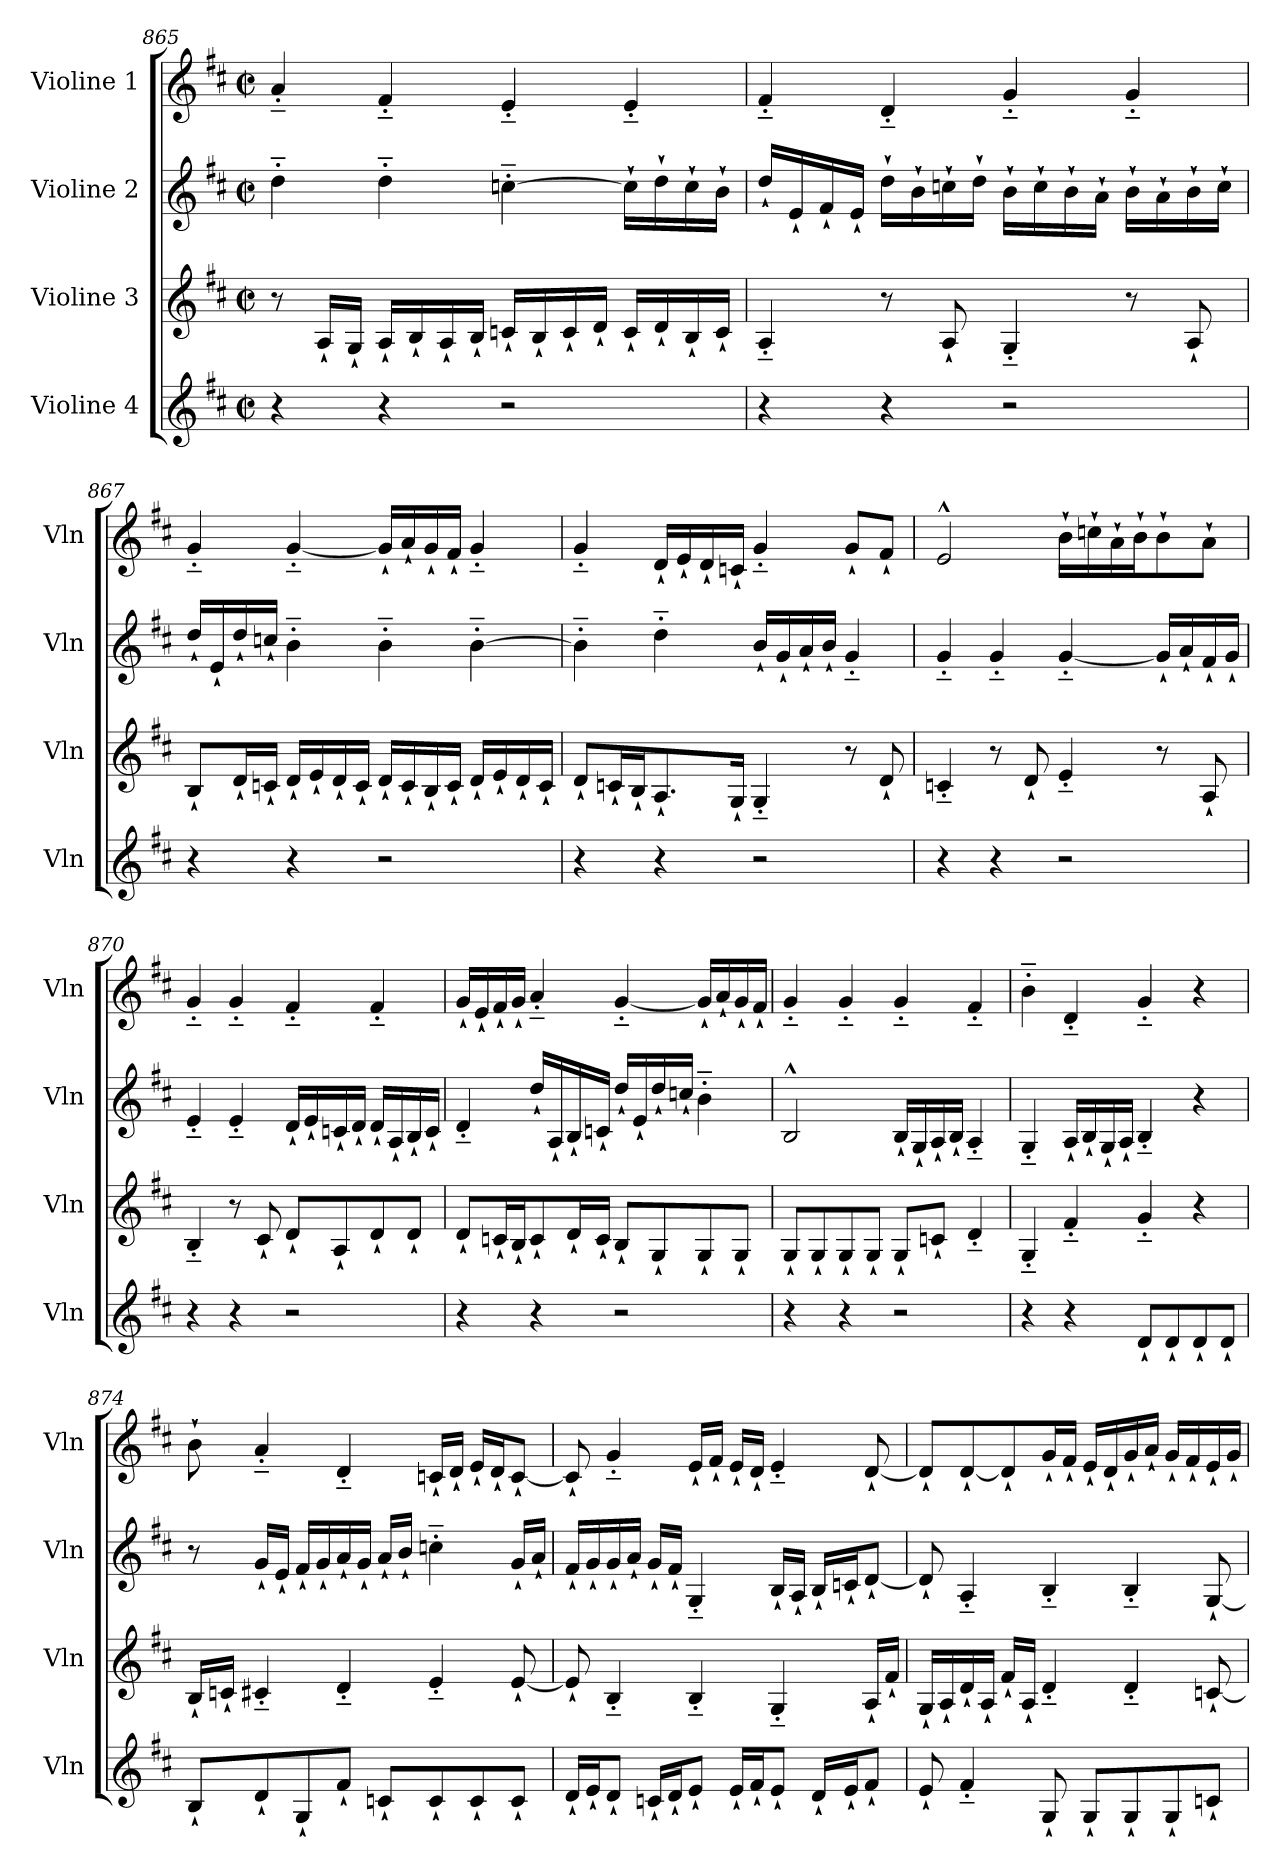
**kern	**kern	**kern	**kern
*part4	*part3	*part2	*part1
*staff4	*staff3	*staff2	*staff1
*I"Violine 4	*I"Violine 3	*I"Violine 2	*I"Violine 1
*I'Vln	*I'Vln	*I'Vln	*I'Vln
!!LO:PB:g=z
*clefG2	*clefG2	*clefG2	*clefG2
*k[f#c#]	*k[f#c#]	*k[f#c#]	*k[f#c#]
*D:	*D:	*D:	*D:
*M2/2	*M2/2	*M2/2	*M2/2
*met(c|)	*met(c|)	*met(c|)	*met(c|)
=865	=865	=865	=865
4r	8r	4dd~'\	4a~'/
.	16A`/LL	.	.
.	16G`/JJ	.	.
4r	16A`/LL	4dd~'\	4f#~'/
.	16B`/	.	.
.	16A`/	.	.
.	16B`/JJ	.	.
2r	16cn`/LL	[4ccn~'\	4e~'/
.	16B`/	.	.
.	16c`/	.	.
.	16d`/JJ	.	.
.	16c`/LL	16cc`\LL]	4e~'/
.	16d`/	16dd`\	.
.	16B`/	16cc`\	.
.	16c`/JJ	16b`\JJ	.
=866	=866	=866	=866
4r	4A~'/	16dd`/LL	4f#~'/
.	.	16e`/	.
.	.	16f#`/	.
.	.	16e`/JJ	.
4r	8r	16dd`\LL	4d~'/
.	.	16b`\	.
.	8A`/	16ccn`\	.
.	.	16dd`\JJ	.
2r	4G~'/	16b`\LL	4g~'/
.	.	16cc`\	.
.	.	16b`\	.
.	.	16a`\JJ	.
.	8r	16b`\LL	4g~'/
.	.	16a`\	.
.	8A`/	16b`\	.
.	.	16cc`\JJ	.
!!LO:LB:g=z
=867	=867	=867	=867
4r	8B`/L	16dd`/LL	4g~'/
.	.	16e`/	.
.	16d`/L	16dd`/	.
.	16cn`/JJ	16ccn`/JJ	.
4r	16d`/LL	4b~'\	[4g~'/
.	16e`/	.	.
.	16d`/	.	.
.	16c`/JJ	.	.
2r	16d`/LL	4b~'\	16g`/LL]
.	16c`/	.	16a`/
.	16B`/	.	16g`/
.	16c`/JJ	.	16f#`/JJ
.	16d`/LL	[4b~'\	4g~'/
.	16e`/	.	.
.	16d`/	.	.
.	16c`/JJ	.	.
=868	=868	=868	=868
4r	8d`/L	4b~'\]	4g~'/
.	16cn`/L	.	.
.	16B`/J	.	.
4r	8.A`/	4dd~'\	16d`/LL
.	.	.	16e`/
.	.	.	16d`/
.	16G`/Jk	.	16cn`/JJ
2r	4G~'/	16b`/LL	4g~'/
.	.	16g`/	.
.	.	16a`/	.
.	.	16b`/JJ	.
.	8r	4g~'/	8g`/L
.	8d`/	.	8f#`/J
=869	=869	=869	=869
4r	4cn~'/	4g~'/	2e^^/
4r	8r	4g~'/	.
.	8d`/	.	.
2r	4e~'/	[4g~'/	16b`\LL
.	.	.	16ccn`\
.	.	.	16a`\
.	.	.	16b`\J
.	8r	16g`/LL]	8b`\
.	.	16a`/	.
.	8A`/	16f#`/	8a`\J
.	.	16g`/JJ	.
!!LO:LB:g=z
=870	=870	=870	=870
4r	4B~'/	4e~'/	4g~'/
4r	8r	4e~'/	4g~'/
.	8c#`/	.	.
2r	8d`/L	16d`/LL	4f#~'/
.	.	16e`/	.
.	8A`/	16cn`/	.
.	.	16d`/JJ	.
.	8d`/	16d`/LL	4f#~'/
.	.	16A`/	.
.	8d`/J	16B`/	.
.	.	16c`/JJ	.
=871	=871	=871	=871
4r	8d`/L	4d~'/	16g`/LL
.	.	.	16e`/
.	16cn`/L	.	16f#`/
.	16B`/J	.	16g`/JJ
4r	8c`/	16dd`/LL	4a~'/
.	.	16A`/	.
.	16d`/L	16B`/	.
.	16c`/JJ	16cn`/JJ	.
2r	8B`/L	16dd`/LL	[4g~'/
.	.	16e`/	.
.	8G`/	16dd`/	.
.	.	16ccn`/JJ	.
.	8G`/	4b~'\	16g`/LL]
.	.	.	16a`/
.	8G`/J	.	16g`/
.	.	.	16f#`/JJ
=872	=872	=872	=872
4r	8G`/L	2B^^/	4g~'/
.	8G`/	.	.
4r	8G`/	.	4g~'/
.	8G`/J	.	.
2r	8G`/L	16B`/LL	4g~'/
.	.	16G`/	.
.	8cn`/J	16A`/	.
.	.	16B`/JJ	.
.	4d~'/	4A~'/	4f#~'/
!!LO:PB:g=z
=873	=873	=873	=873
4r	4G~'/	4G~'/	4b~'\
4r	4f#~'/	16A`/LL	4d~'/
.	.	16B`/	.
.	.	16G`/	.
.	.	16A`/JJ	.
8d`/L	4g~'/	4B~'/	4g~'/
8d`/	.	.	.
8d`/	4r	4r	4r
8d`/J	.	.	.
=874	=874	=874	=874
8B`/L	16B`/LL	8r	8b`\
.	16cn`/JJ	.	.
8d`/	4c#X~'/	16g`/LL	4a~'/
.	.	16e`/JJ	.
8G`/	.	16f#`/LL	.
.	.	16g`/	.
8f#`/J	4d~'/	16a`/	4d~'/
.	.	16g`/JJ	.
8cn`/L	.	16a`/LL	.
.	.	16b`/JJ	.
8c`/	4e~'/	4ccn~'\	16cn`/LL
.	.	.	16d`/JJ
8c`/	.	.	16e`/LL
.	.	.	16d`/J
8c`/J	[8e`/	16g`/LL	[8c`/J
.	.	16a`/JJ	.
=875	=875	=875	=875
16d`/LL	8e`/]	16f#`/LL	8c`/]
16e`/J	.	16g`/	.
8d`/J	4B~'/	16g`/	4g~'/
.	.	16a`/JJ	.
16cn`/LL	.	16g`/LL	.
16d`/J	.	16f#`/JJ	.
8e`/J	4B~'/	4G~'/	16e`/LL
.	.	.	16f#`/JJ
16e`/LL	.	.	16e`/LL
16f#`/J	.	.	16d`/JJ
8e`/J	4G~'/	16B`/LL	4e~'/
.	.	16A`/JJ	.
16d`/LL	.	16B`/LL	.
16e`/J	.	16cn`/J	.
8f#`/J	16A`/LL	[8d`/J	[8d`/
.	16f#`/JJ	.	.
!!LO:LB:g=z
=876	=876	=876	=876
8e`/	16G`/LL	8d`/]	8d`/L]
.	16A`/	.	.
4f#~'/	16d`/	4A~'/	[8d`/
.	16A`/JJ	.	.
.	16f#`/LL	.	8d`/]
.	16A`/JJ	.	.
8G`/	4d~'/	4B~'/	16g`/L
.	.	.	16f#`/JJ
8G`/L	.	.	16e`/LL
.	.	.	16d`/
8G`/	4d~'/	4B~'/	16g`/
.	.	.	16a`/JJ
8G`/	.	.	16g`/LL
.	.	.	16f#`/
8cn`/J	[8cn`/	[8G`/	16e`/
.	.	.	16g`/JJ
=	=	=	=
*-	*-	*-	*-
